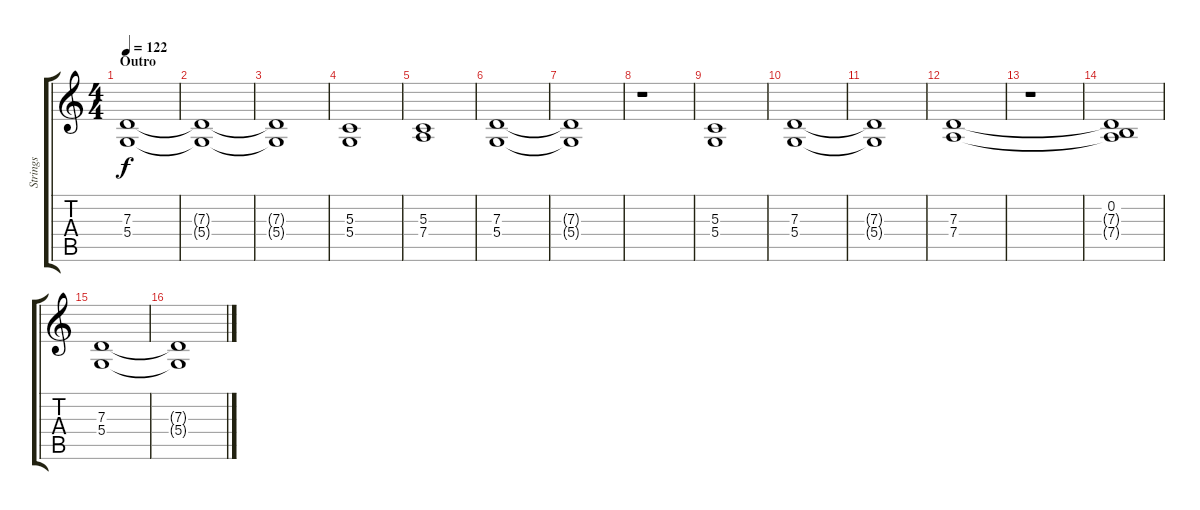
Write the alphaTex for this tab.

\track ("Strings" "Strings") {instrument stringensemble1}
\staff {score tabs}
\tuning (E4 B3 G3 D3 A2 E2) {hide}
\ts (4 4)
\section ("" "Outro")
\tempo 122
\clef g2
\ks c
(7.3 5.4).1{dy f} |
(7.3{t} 5.4{t}).1 |
(7.3{t} 5.4{t}).1 |
(5.3 5.4).1 |
(5.3 7.4).1 |
(7.3 5.4).1 |
(7.3{t} 5.4{t}).1 |
r.1 |
(5.3 5.4).1 |
(7.3 5.4).1 |
(7.3{t} 5.4{t}).1 |
(7.3 7.4).1 |
r.1 |
(0.2 7.3{t} 7.4{t}).1 |
(7.3 5.4).1 |
(7.3{t} 5.4{t}).1
